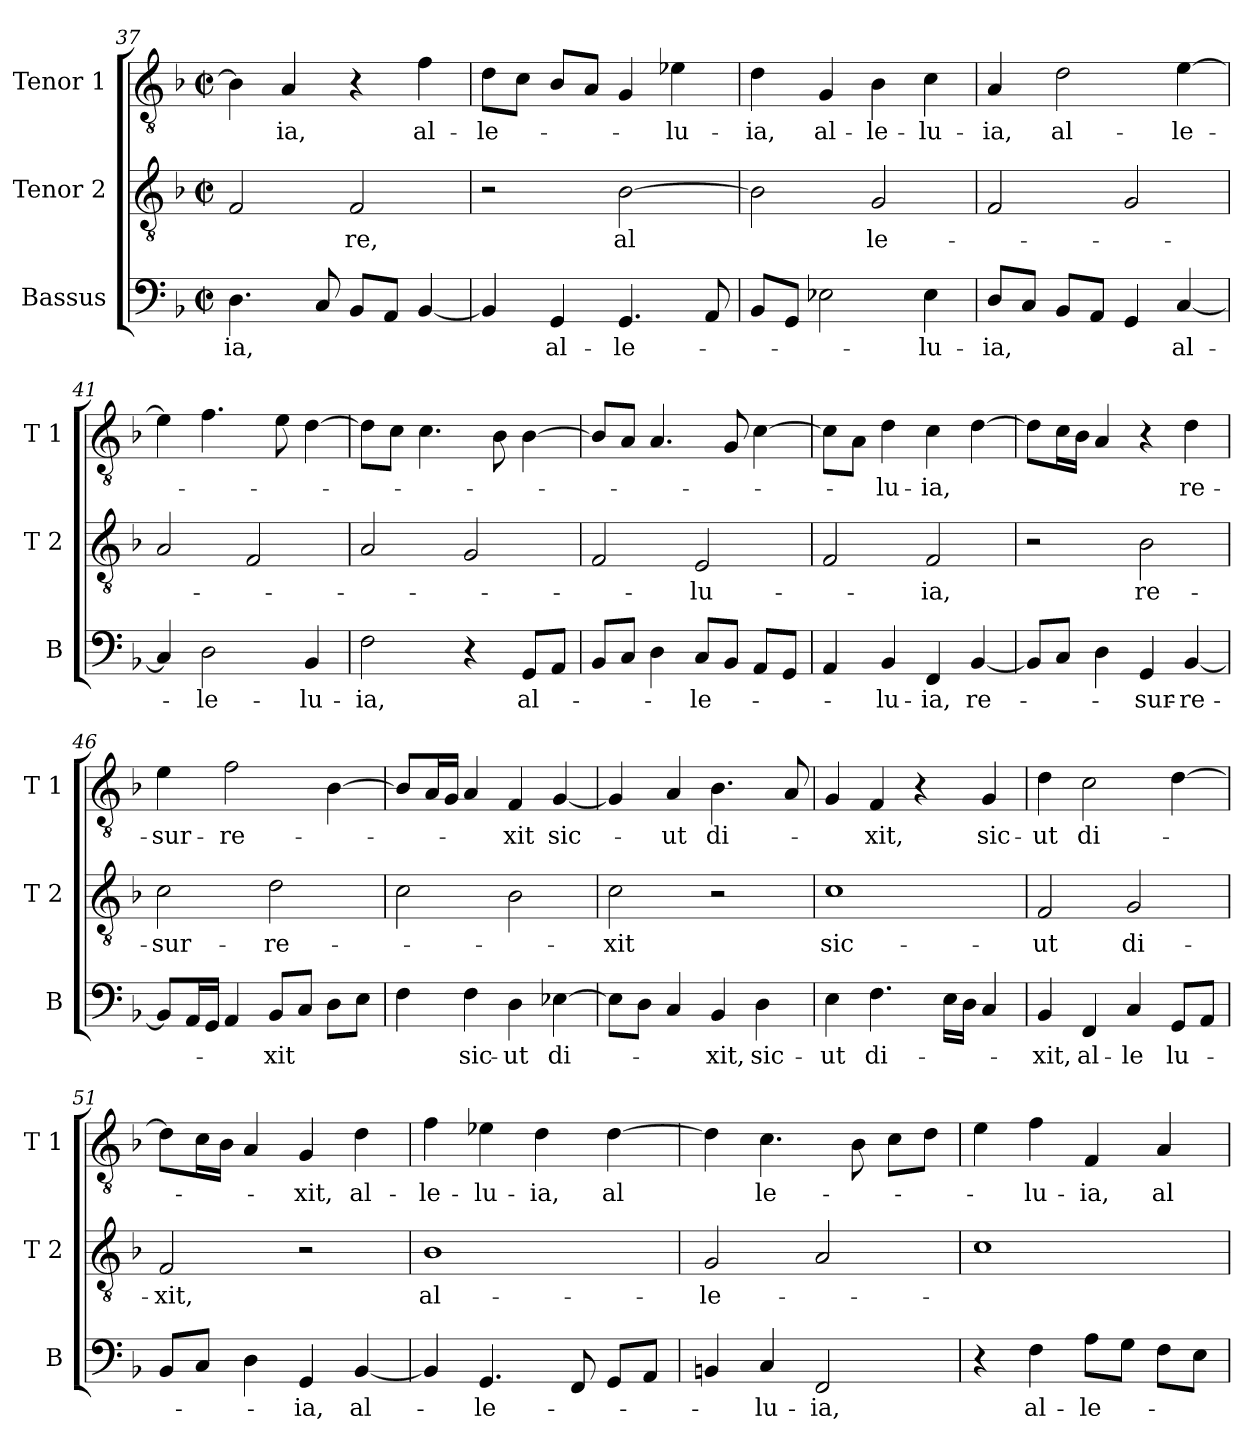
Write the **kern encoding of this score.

**kern	**text	**kern	**text	**kern	**text
*part3	*part3	*part2	*part2	*part1	*part1
*staff3	*staff3	*staff2	*staff2	*staff1	*staff1
*I"Bassus	*	*I"Tenor 2	*	*I"Tenor 1	*
*I'B	*	*I'T 2	*	*I'T 1	*
*clefF4	*	*clefGv2	*	*clefGv2	*
*k[b-]	*	*k[b-]	*	*k[b-]	*
*F:	*	*F:	*	*F:	*
*M2/2	*	*M2/2	*	*M2/2	*
*met(c|)	*	*met(c|)	*	*met(c|)	*
=37	=37	=37	=37	=37	=37
!	!LO:LY:b	!	!	!	!
4.D\	-ia,	2F/	.	4B-\]	.
!	!	!	!	!	!LO:LY:b
.	.	.	.	4A/	-ia,
8C/	.	.	.	.	.
!	!	!	!LO:LY:b	!	!
8BB-/L	.	2F/	-re,	4r	.
8AA/J	.	.	.	.	.
!	!	!	!	!	!LO:LY:b
[4BB-/	.	.	.	4f\	al-
=38	=38	=38	=38	=38	=38
!	!	!	!	!	!LO:LY:b
4BB-/]	.	2r	.	8d\L	-le-
.	.	.	.	8c\J	.
!	!LO:LY:b	!	!	!	!
4GG/	al-	.	.	8B-/L	.
.	.	.	.	8A/J	.
!	!LO:LY:b	!	!LO:LY:b	!	!
4.GG/	-le-	[2B-\	al	4G/	.
!	!	!	!	!	!LO:LY:b
.	.	.	.	4e-X\	-lu-
8AA/	.	.	.	.	.
=39	=39	=39	=39	=39	=39
!	!	!	!	!	!LO:LY:b
8BB-/L	.	2B-\]	.	4d\	-ia,
8GG/J	.	.	.	.	.
!	!	!	!	!	!LO:LY:b
2E-X\	.	.	.	4G/	al-
!	!	!	!LO:LY:b	!	!LO:LY:b
.	.	2G/	le-	4B-\	-le-
!	!LO:LY:b	!	!	!	!LO:LY:b
4E-\	-lu-	.	.	4c\	-lu-
!!LO:LB:g=z
=40	=40	=40	=40	=40	=40
!	!LO:LY:b	!	!	!	!LO:LY:b
8D/L	-ia,	2F/	.	4A/	-ia,
8C/J	.	.	.	.	.
!	!	!	!	!	!LO:LY:b
8BB-/L	.	.	.	2d\	al-
8AA/J	.	.	.	.	.
4GG/	.	2G/	.	.	.
!	!LO:LY:b	!	!	!	!LO:LY:b
[4C/	al-	.	.	[4e\	-le-
=41	=41	=41	=41	=41	=41
4C/]	.	2A/	.	4e\]	.
!	!LO:LY:b	!	!	!	!
2D\	-le-	.	.	4.f\	.
.	.	2F/	.	.	.
.	.	.	.	8e\	.
!	!LO:LY:b	!	!	!	!
4BB-/	-lu-	.	.	[4d\	.
=42	=42	=42	=42	=42	=42
!	!LO:LY:b	!	!	!	!
2F\	-ia,	2A/	.	8d\L]	.
.	.	.	.	8c\J	.
.	.	.	.	4.c\	.
4r	.	2G/	.	.	.
.	.	.	.	8B-\	.
!	!LO:LY:b	!	!	!	!
8GG/L	al-	.	.	[4B-\	.
8AA/J	.	.	.	.	.
=43	=43	=43	=43	=43	=43
8BB-/L	.	2F/	.	8B-/L]	.
8C/J	.	.	.	8A/J	.
4D\	.	.	.	4.A/	.
!	!LO:LY:b	!	!LO:LY:b	!	!
8C/L	-le-	2E/	-lu-	.	.
8BB-/J	.	.	.	8G/	.
8AA/L	.	.	.	[4c\	.
8GG/J	.	.	.	.	.
=44	=44	=44	=44	=44	=44
4AA/	.	2F/	.	8c\L]	.
.	.	.	.	8A\J	.
!	!LO:LY:b	!	!	!	!LO:LY:b
4BB-/	-lu-	.	.	4d\	-lu-
!	!LO:LY:b	!	!LO:LY:b	!	!LO:LY:b
4FF/	-ia,	2F/	-ia,	4c\	-ia,
!	!LO:LY:b	!	!	!	!
[4BB-/	re-	.	.	[4d\	.
=45	=45	=45	=45	=45	=45
8BB-/L]	.	2r	.	8d\L]	.
8C/J	.	.	.	16c\L	.
.	.	.	.	16B-\JJ	.
4D\	.	.	.	4A/	.
!	!LO:LY:b	!	!LO:LY:b	!	!
4GG/	-sur-	2B-\	re-	4r	.
!	!LO:LY:b	!	!	!	!LO:LY:b
[4BB-/	-re-	.	.	4d\	re-
!!LO:PB:g=z
=46	=46	=46	=46	=46	=46
!	!	!	!LO:LY:b	!	!LO:LY:b
8BB-/L]	.	2c\	-sur-	4e\	-sur-
16AA/L	.	.	.	.	.
16GG/JJ	.	.	.	.	.
!	!	!	!	!	!LO:LY:b
4AA/	.	.	.	2f\	-re-
!	!LO:LY:b	!	!LO:LY:b	!	!
8BB-/L	-xit	2d\	-re-	.	.
8C/J	.	.	.	.	.
8D\L	.	.	.	[4B-\	.
8E\J	.	.	.	.	.
=47	=47	=47	=47	=47	=47
4F\	.	2c\	.	8B-/L]	.
.	.	.	.	16A/L	.
.	.	.	.	16G/JJ	.
!	!LO:LY:b	!	!	!	!
4F\	sic-	.	.	4A/	.
!	!LO:LY:b	!	!	!	!LO:LY:b
4D\	-ut	2B-\	.	4F/	-xit
!	!LO:LY:b	!	!	!	!LO:LY:b
[4E-X\	di-	.	.	[4G/	sic-
=48	=48	=48	=48	=48	=48
!	!	!	!LO:LY:b	!	!
8E-\L]	.	2c\	-xit	4G/]	.
8D\J	.	.	.	.	.
!	!	!	!	!	!LO:LY:b
4C/	.	.	.	4A/	-ut
!	!LO:LY:b	!	!	!	!LO:LY:b
4BB-/	-xit,	2r	.	4.B-\	di-
!	!LO:LY:b	!	!	!	!
4D\	sic-	.	.	.	.
.	.	.	.	8A/	.
=49	=49	=49	=49	=49	=49
!	!LO:LY:b	!	!LO:LY:b	!	!
4E\	-ut	1c	sic-	4G/	.
!	!LO:LY:b	!	!	!	!LO:LY:b
4.F\	di-	.	.	4F/	-xit,
.	.	.	.	4r	.
16E\LL	.	.	.	.	.
16D\JJ	.	.	.	.	.
!	!	!	!	!	!LO:LY:b
4C/	.	.	.	4G/	sic-
=50	=50	=50	=50	=50	=50
!	!LO:LY:b	!	!LO:LY:b	!	!LO:LY:b
4BB-/	-xit,	2F/	-ut	4d\	-ut
!	!LO:LY:b	!	!	!	!LO:LY:b
4FF/	al-	.	.	2c\	di-
!	!LO:LY:b	!	!LO:LY:b	!	!
4C/	-le	2G/	di-	.	.
!	!LO:LY:b	!	!	!	!
8GG/L	lu-	.	.	[4d\	.
8AA/J	.	.	.	.	.
!!LO:LB:g=z
=51	=51	=51	=51	=51	=51
!	!	!	!LO:LY:b	!	!
8BB-/L	.	2F/	-xit,	8d\L]	.
8C/J	.	.	.	16c\L	.
.	.	.	.	16B-\JJ	.
4D\	.	.	.	4A/	.
!	!LO:LY:b	!	!	!	!LO:LY:b
4GG/	-ia,	2r	.	4G/	-xit,
!	!LO:LY:b	!	!	!	!LO:LY:b
[4BB-/	al-	.	.	4d\	al-
=52	=52	=52	=52	=52	=52
!	!	!	!LO:LY:b	!	!LO:LY:b
4BB-/]	.	1B-	al-	4f\	-le-
!	!LO:LY:b	!	!	!	!LO:LY:b
4.GG/	-le-	.	.	4e-X\	-lu-
!	!	!	!	!	!LO:LY:b
.	.	.	.	4d\	-ia,
8FF/	.	.	.	.	.
!	!	!	!	!	!LO:LY:b
8GG/L	.	.	.	[4d\	al
8AA/J	.	.	.	.	.
=53	=53	=53	=53	=53	=53
!	!	!	!LO:LY:b	!	!
4BBn/	.	2G/	-le-	4d\]	.
!	!LO:LY:b	!	!	!	!LO:LY:b
4C/	-lu-	.	.	4.c\	le-
!	!LO:LY:b	!	!	!	!
2FF/	-ia,	2A/	.	.	.
.	.	.	.	8B-\	.
.	.	.	.	8c\L	.
.	.	.	.	8d\J	.
=54	=54	=54	=54	=54	=54
4r	.	1c	.	4e\	.
!	!LO:LY:b	!	!	!	!LO:LY:b
4F\	al-	.	.	4f\	-lu-
!	!LO:LY:b	!	!	!	!LO:LY:b
8A\L	-le-	.	.	4F/	-ia,
8G\J	.	.	.	.	.
!	!	!	!	!	!LO:LY:b
8F\L	.	.	.	4A/	al-
8E\J	.	.	.	.	.
=	=	=	=	=	=
*-	*-	*-	*-	*-	*-
